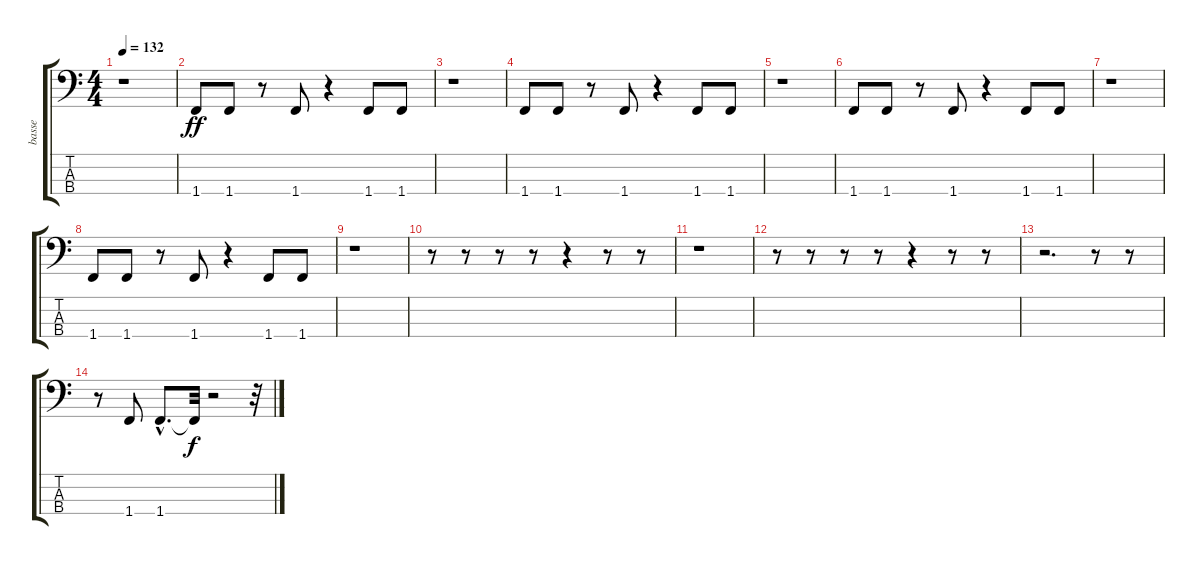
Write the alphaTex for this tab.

\track ("basse" "basse") {instrument electricbassfinger}
\staff {score tabs}
\tuning (G2 D2 A1 E1) {hide}
\ts (4 4)
\tempo 132
\clef f4
\ks c
r.1{dy ff} |
1.4.8 1.4.8 r.8 1.4.8 r.4 1.4.8 1.4.8 |
r.1 |
1.4.8 1.4.8 r.8 1.4.8 r.4 1.4.8 1.4.8 |
r.1 |
1.4.8 1.4.8 r.8 1.4.8 r.4 1.4.8 1.4.8 |
r.1 |
1.4.8 1.4.8 r.8 1.4.8 r.4 1.4.8 1.4.8 |
r.1 |
r.8 r.8 r.8 r.8 r.4 r.8 r.8 |
r.1 |
r.8 r.8 r.8 r.8 r.4 r.8 r.8 |
r.2{d} r.8 r.8 |
r.8 1.4.8 1.4{hac}.8{d} 1.4{t}.32{dy f} r.2 r.32
